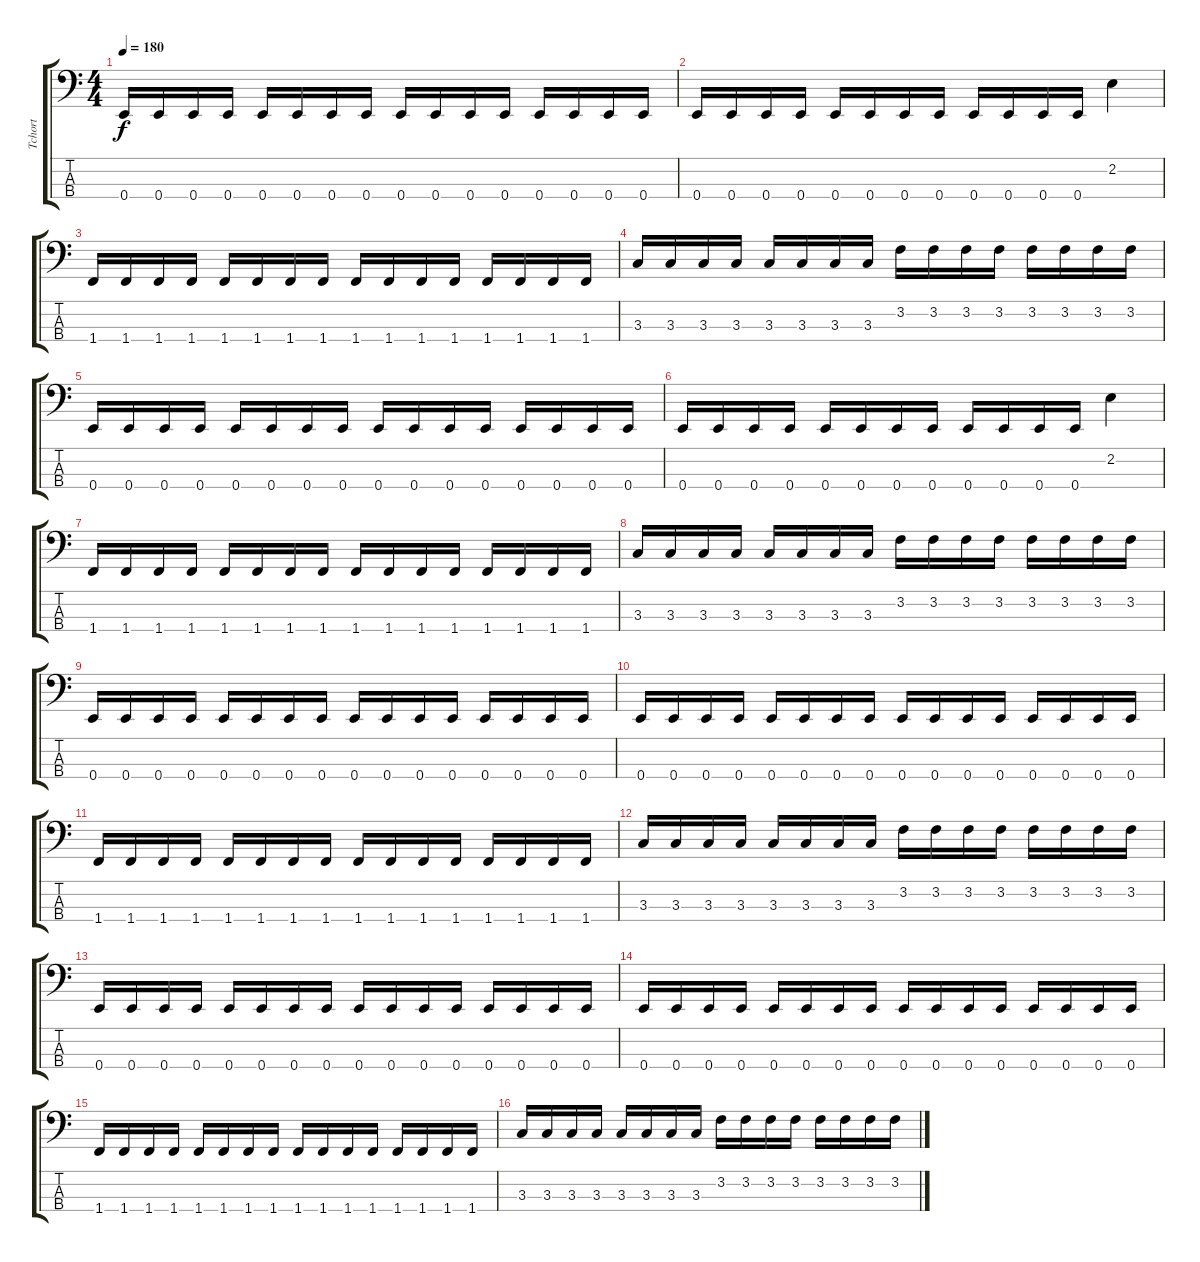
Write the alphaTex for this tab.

\track ("Tchort" "Tchort") {instrument electricbasspick}
\staff {score tabs}
\tuning (G2 D2 A1 E1) {hide}
\ts (4 4)
\tempo 180
\clef f4
\ks c
0.4.16{dy f instrument electricbasspick} 0.4.16 0.4.16 0.4.16 0.4.16 0.4.16 0.4.16 0.4.16 0.4.16 0.4.16 0.4.16 0.4.16 0.4.16 0.4.16 0.4.16 0.4.16 |
0.4.16 0.4.16 0.4.16 0.4.16 0.4.16 0.4.16 0.4.16 0.4.16 0.4.16 0.4.16 0.4.16 0.4.16 2.2.4 |
1.4.16 1.4.16 1.4.16 1.4.16 1.4.16 1.4.16 1.4.16 1.4.16 1.4.16 1.4.16 1.4.16 1.4.16 1.4.16 1.4.16 1.4.16 1.4.16 |
3.3.16 3.3.16 3.3.16 3.3.16 3.3.16 3.3.16 3.3.16 3.3.16 3.2.16 3.2.16 3.2.16 3.2.16 3.2.16 3.2.16 3.2.16 3.2.16 |
0.4.16 0.4.16 0.4.16 0.4.16 0.4.16 0.4.16 0.4.16 0.4.16 0.4.16 0.4.16 0.4.16 0.4.16 0.4.16 0.4.16 0.4.16 0.4.16 |
0.4.16 0.4.16 0.4.16 0.4.16 0.4.16 0.4.16 0.4.16 0.4.16 0.4.16 0.4.16 0.4.16 0.4.16 2.2.4 |
1.4.16 1.4.16 1.4.16 1.4.16 1.4.16 1.4.16 1.4.16 1.4.16 1.4.16 1.4.16 1.4.16 1.4.16 1.4.16 1.4.16 1.4.16 1.4.16 |
3.3.16 3.3.16 3.3.16 3.3.16 3.3.16 3.3.16 3.3.16 3.3.16 3.2.16 3.2.16 3.2.16 3.2.16 3.2.16 3.2.16 3.2.16 3.2.16 |
0.4.16 0.4.16 0.4.16 0.4.16 0.4.16 0.4.16 0.4.16 0.4.16 0.4.16 0.4.16 0.4.16 0.4.16 0.4.16 0.4.16 0.4.16 0.4.16 |
0.4.16 0.4.16 0.4.16 0.4.16 0.4.16 0.4.16 0.4.16 0.4.16 0.4.16 0.4.16 0.4.16 0.4.16 0.4.16 0.4.16 0.4.16 0.4.16 |
1.4.16 1.4.16 1.4.16 1.4.16 1.4.16 1.4.16 1.4.16 1.4.16 1.4.16 1.4.16 1.4.16 1.4.16 1.4.16 1.4.16 1.4.16 1.4.16 |
3.3.16 3.3.16 3.3.16 3.3.16 3.3.16 3.3.16 3.3.16 3.3.16 3.2.16 3.2.16 3.2.16 3.2.16 3.2.16 3.2.16 3.2.16 3.2.16 |
0.4.16 0.4.16 0.4.16 0.4.16 0.4.16 0.4.16 0.4.16 0.4.16 0.4.16 0.4.16 0.4.16 0.4.16 0.4.16 0.4.16 0.4.16 0.4.16 |
0.4.16 0.4.16 0.4.16 0.4.16 0.4.16 0.4.16 0.4.16 0.4.16 0.4.16 0.4.16 0.4.16 0.4.16 0.4.16 0.4.16 0.4.16 0.4.16 |
1.4.16 1.4.16 1.4.16 1.4.16 1.4.16 1.4.16 1.4.16 1.4.16 1.4.16 1.4.16 1.4.16 1.4.16 1.4.16 1.4.16 1.4.16 1.4.16 |
3.3.16 3.3.16 3.3.16 3.3.16 3.3.16 3.3.16 3.3.16 3.3.16 3.2.16 3.2.16 3.2.16 3.2.16 3.2.16 3.2.16 3.2.16 3.2.16
